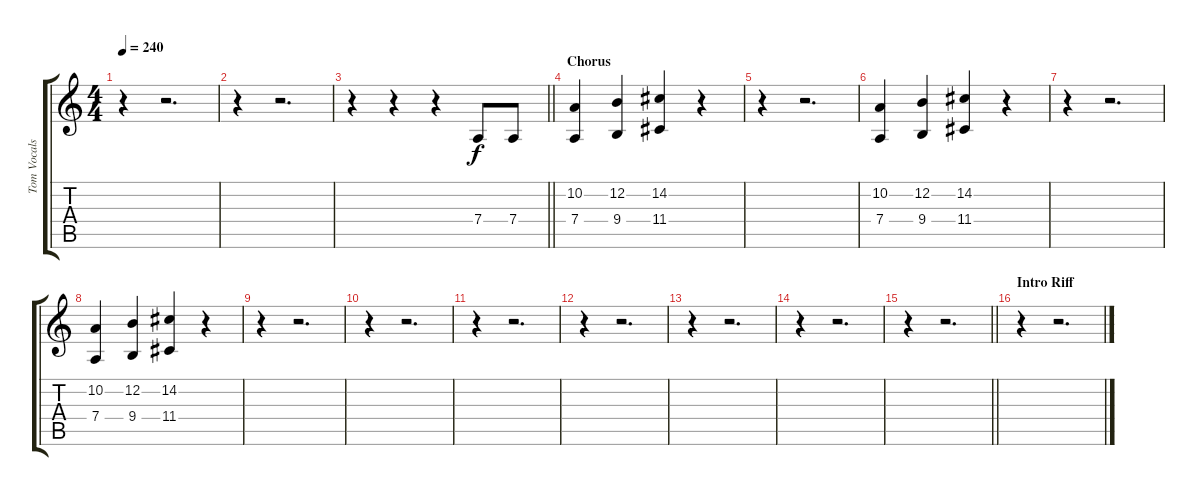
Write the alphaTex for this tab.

\track ("Tom Vocals" "Tom Vocals") {instrument clarinet}
\staff {score tabs}
\tuning (E4 B3 G3 D3 A2 E2) {hide}
\ts (4 4)
\tempo 240
\clef g2
\ks c
r.4{dy f} r.2{d} |
r.4 r.2{d} |
\barLineRight lightlight
r.4 r.4 r.4 7.4.8 7.4.8 |
\section ("" "Chorus")
(10.2 7.4).4 (12.2 9.4).4 (14.2 11.4).4 r.4 |
r.4 r.2{d} |
(10.2 7.4).4 (12.2 9.4).4 (14.2 11.4).4 r.4 |
r.4 r.2{d} |
(10.2 7.4).4 (12.2 9.4).4 (14.2 11.4).4 r.4 |
r.4 r.2{d} |
r.4 r.2{d} |
r.4 r.2{d} |
r.4 r.2{d} |
r.4 r.2{d} |
r.4 r.2{d} |
\barLineRight lightlight
r.4 r.2{d} |
\section ("" "Intro Riff")
r.4 r.2{d}
